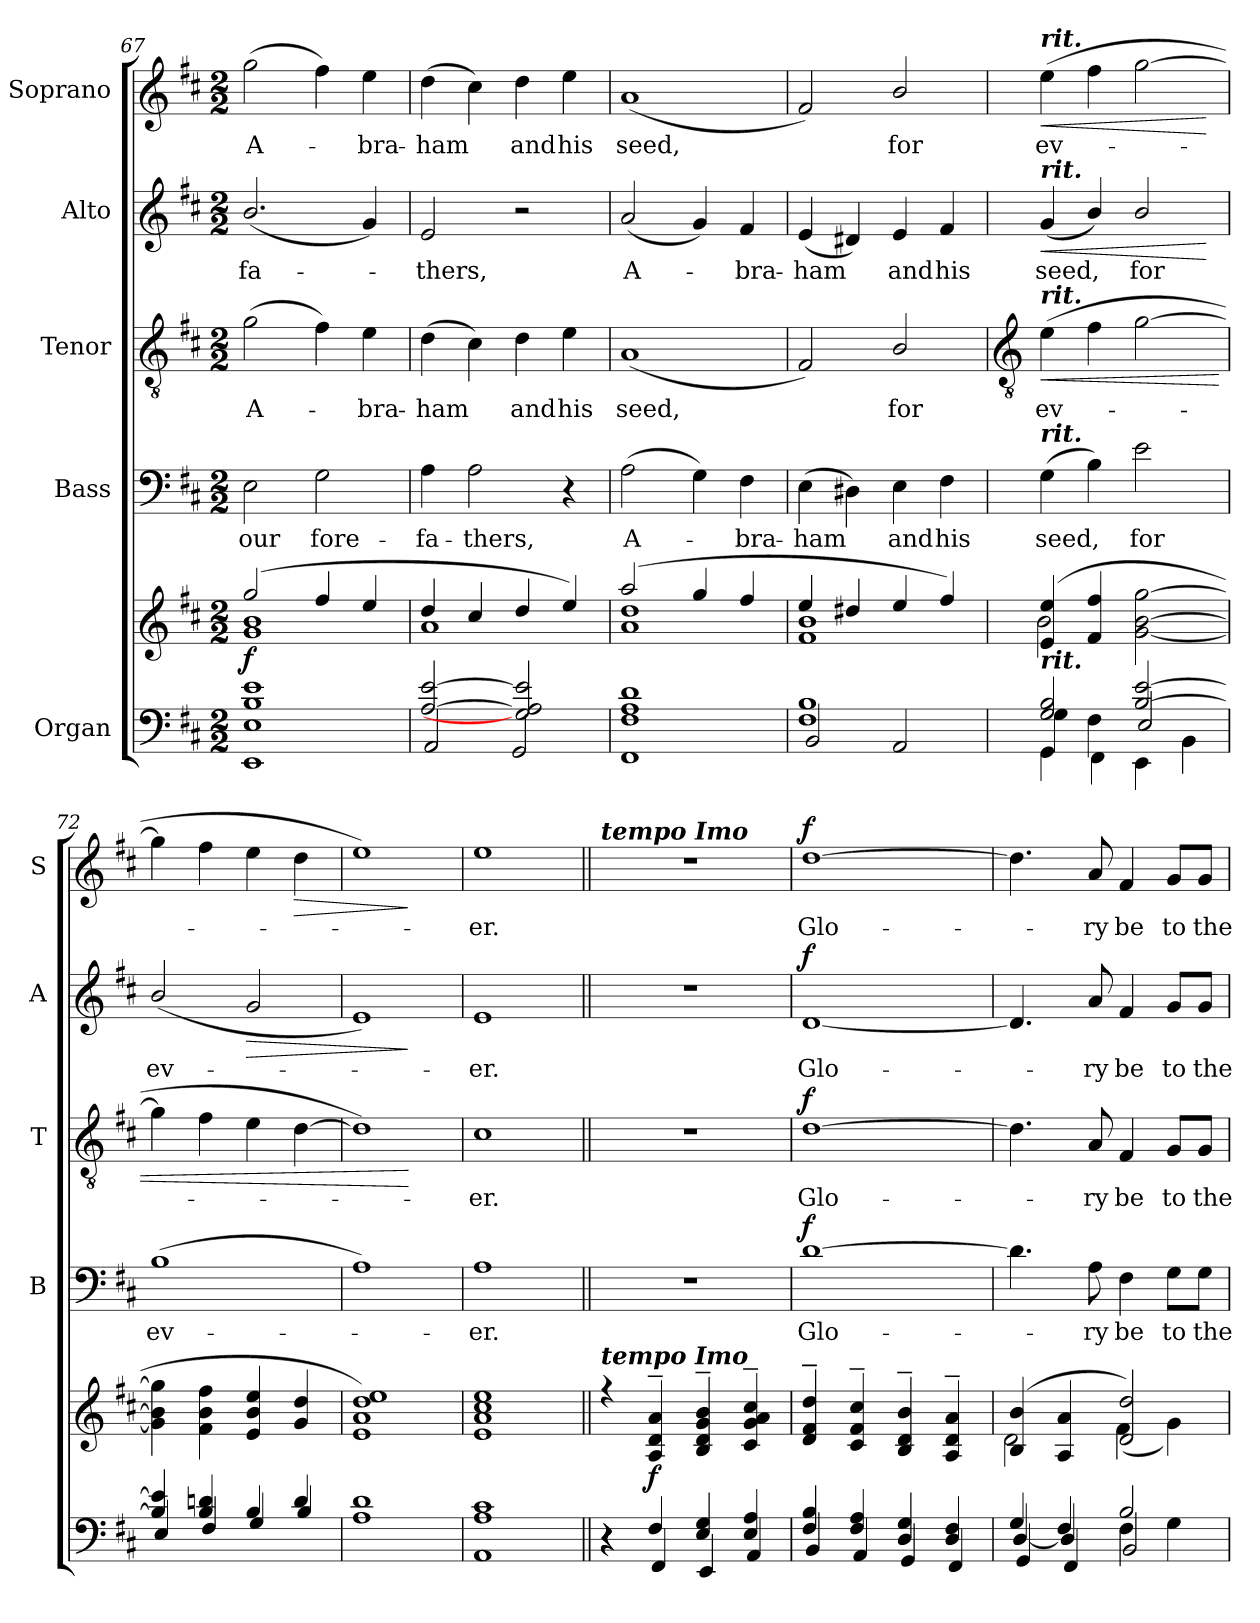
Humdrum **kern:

**kern	**kern	**dynam	**kern	**text	**dynam	**kern	**text	**dynam	**kern	**text	**dynam	**kern	**text	**dynam
*part5	*part5	*part5	*part4	*part4	*part4	*part3	*part3	*part3	*part2	*part2	*part2	*part1	*part1	*part1
*staff6	*staff5	*staff5/6	*staff4	*staff4	*staff4	*staff3	*staff3	*staff3	*staff2	*staff2	*staff2	*staff1	*staff1	*staff1
*I"Organ	*	*	*I"Bass	*	*	*I"Tenor	*	*	*I"Alto	*	*	*I"Soprano	*	*
*	*	*	*I'B	*	*	*I'T	*	*	*I'A	*	*	*I'S	*	*
*clefF4	*clefG2	*	*clefF4	*	*	*clefGv2	*	*	*clefG2	*	*	*clefG2	*	*
*k[f#c#]	*k[f#c#]	*	*k[f#c#]	*	*	*k[f#c#]	*	*	*k[f#c#]	*	*	*k[f#c#]	*	*
*D:	*D:	*	*D:	*	*	*D:	*	*	*D:	*	*	*D:	*	*
*M2/2	*M2/2	*	*M2/2	*	*	*M2/2	*	*	*M2/2	*	*	*M2/2	*	*
=67	=67	=67	=67	=67	=67	=67	=67	=67	=67	=67	=67	=67	=67	=67
*^	*^	*	*	*	*	*	*	*	*	*	*	*	*	*
*	*^	*	*	*	*	*	*	*	*	*	*	*	*	*	*	*
!	!	!	!	!	!LO:DY:b	!	!LO:LY:b	!	!	!LO:LY:b	!	!	!LO:LY:b	!	!	!LO:LY:b	!
1B/ 1e/	1ryy	1EE 1E	(>2gg/	1g\ 1b\	f	2E	our	.	(>2g	A-	.	(<2.b/	-fa-	.	(>2gg	A-	.
!	!	!	!	!	!	!	!LO:LY:b	!	!	!	!	!	!	!	!	!	!
.	.	.	4ff#/	.	.	2G	fore-	.	4f#)	.	.	.	.	.	4ff#)	.	.
!	!	!	!	!	!	!	!	!	!	!LO:LY:b	!	!	!	!	!	!LO:LY:b	!
.	.	.	4ee/	.	.	.	.	.	4e	bra-	.	4g)	.	.	4ee	bra-	.
=68	=68	=68	=68	=68	=68	=68	=68	=68	=68	=68	=68	=68	=68	=68	=68	=68	=68
!	!	!	!	!	!	!	!LO:LY:b	!	!	!LO:LY:b	!	!	!LO:LY:b	!	!	!LO:LY:b	!
[2A/ [2e/	1ryy	2AA	4dd/	1a\	.	4A	-fa-	.	(>4d	-ham	.	2e	thers,	.	(>4dd	-ham	.
!	!	!	!	!	!	!	!LO:LY:b	!	!	!	!	!	!	!	!	!	!
.	.	.	4cc#/	.	.	2A	-thers,	.	4c#)	.	.	.	.	.	4cc#)	.	.
!	!	!	!	!	!	!	!	!	!	!LO:LY:b	!	!	!	!	!	!LO:LY:b	!
2G/] 2A/] 2e/]	.	2GG	4dd/	.	.	.	.	.	4d	and	.	2r	.	.	4dd	and	.
!	!	!	!	!	!	!	!	!	!	!LO:LY:b	!	!	!	!	!	!LO:LY:b	!
.	.	.	4ee/)	.	.	4r	.	.	4e	his	.	.	.	.	4ee	his	.
=69	=69	=69	=69	=69	=69	=69	=69	=69	=69	=69	=69	=69	=69	=69	=69	=69	=69
!	!	!	!	!	!	!	!LO:LY:b	!	!	!LO:LY:b	!	!	!LO:LY:b	!	!	!LO:LY:b	!
1F#/ 1A/ 1d/	1ryy	1FF#	(>2aa/	1a\ 1dd\	.	(>2A	A-	.	(<1A	seed,	.	(<2a	A-	.	(<1a	seed,	.
.	.	.	4gg/	.	.	4G)	.	.	.	.	.	4g)	.	.	.	.	.
!	!	!	!	!	!	!	!LO:LY:b	!	!	!	!	!	!LO:LY:b	!	!	!	!
.	.	.	4ff#/	.	.	4F#	bra-	.	.	.	.	4f#	bra-	.	.	.	.
=70	=70	=70	=70	=70	=70	=70	=70	=70	=70	=70	=70	=70	=70	=70	=70	=70	=70
!	!	!	!	!	!	!	!LO:LY:b	!	!	!	!	!	!LO:LY:b	!	!	!	!
1F#/ 1B/	1ryy	2BB	4ee/	1f#\ 1b\	.	(>4E	-ham	.	2F#)	.	.	(<4e	-ham	.	2f#)	.	.
.	.	.	4dd#X/	.	.	4D#X)	.	.	.	.	.	4d#X)	.	.	.	.	.
!	!	!	!	!	!	!	!LO:LY:b	!	!	!LO:LY:b	!	!	!LO:LY:b	!	!	!LO:LY:b	!
.	.	2AA	4ee/	.	.	4E	and	.	2B/	for	.	4e	and	.	2b/	for	.
!	!	!	!	!	!	!	!LO:LY:b	!	!	!	!	!	!LO:LY:b	!	!	!	!
.	.	.	4ff#/)	.	.	4F#	his	.	.	.	.	4f#	his	.	.	.	.
!!LO:LB:g=z
=71	=71	=71	=71	=71	=71	=71	=71	=71	=71	=71	=71	=71	=71	=71	=71	=71	=71
*	*	*	*	*	*	*	*	*	*clefGv2	*	*	*	*	*	*	*	*
!	!	!	!	!	!	!	!	!	!	!	!	!	!	!	!LO:TX:a:Bi:t=rit.	!	!
!	!	!	!	!	!	!	!	!	!	!	!	!LO:TX:a:Bi:t=rit.	!	!	!	!	!
!	!	!	!	!	!	!	!	!	!LO:TX:a:Bi:t=rit.	!	!	!	!	!	!	!	!
!	!	!	!	!	!	!LO:TX:a:Bi:t=rit.	!	!	!	!	!	!	!	!	!	!	!
!LO:TX:a:Bi:t=rit.	!	!	!	!	!	!	!	!	!	!	!	!	!	!	!	!	!
!	!	!	!	!	!	!	!LO:LY:b	!	!	!LO:LY:b	!LO:HP:b	!	!LO:LY:b	!LO:HP:b	!	!LO:LY:b	!LO:HP:b
2G/ 2B/	4G\	4GG\	(>4e/ 4ee/	2b\	.	(>4G	seed,	.	(>4e	ev-	<	(<4g	seed,	<	(>4ee	ev-	<
.	4F#\	4FF#\	4f#/ 4ff#/	.	.	4B)	.	.	4f#	.	.	4b/)	.	.	4ff#	.	.
!	!	!	!	!	!	!	!LO:LY:b	!	!	!	!	!	!LO:LY:b	!	!	!	!
[2B/ [2e/	2E/	4EE\	2ryy	[2g\ [2b\ [2gg\	.	2e	for	.	[2g	.	.	2b/	for	.	[2gg	.	.
.	.	4BB\	.	.	.	.	.	.	.	.	.	.	.	.	.	.	.
*v	*v	*v	*	*	*	*	*	*	*	*	*	*	*	*	*	*	*
*	*v	*v	*	*	*	*	*	*	*	*	*	*	*	*	*
.	.	.	.	.	.	.	.	.	.	.	[	.	.	[
=72	=72	=72	=72	=72	=72	=72	=72	=72	=72	=72	=72	=72	=72	=72
*^	*^	*	*	*	*	*	*	*	*	*	*	*	*	*
*	*^	*	*	*	*	*	*	*	*	*	*	*	*	*	*	*
!	!	!	!	!	!	!	!LO:LY:b	!	!	!	!	!	!LO:LY:b	!	!	!	!
4B/] 4e/]	1ryy	4E	2ryy	4g\] 4b\] 4gg\]	.	(>1B	ev-	.	4g]	.	.	(<2b/	ev-	.	4gg]	.	.
4B/ 4dn/	.	4F#	.	4f#\ 4b\ 4ff#\	.	.	.	.	4f#	.	.	.	.	.	4ff#	.	.
!	!	!	!	!	!	!	!	!	!	!	!	!	!	!LO:HP:b	!	!	!
4B/	.	4G	4e/ 4b/ 4ee/	2ryy	.	.	.	.	4e	.	.	2g	.	>	4ee	.	.
!	!	!	!	!	!	!	!	!	!	!	!	!	!	!	!	!	!LO:HP:b
4d/	.	4B	4g/ 4dd/	.	.	.	.	.	[4d	.	.	.	.	.	4dd	.	>
=73	=73	=73	=73	=73	=73	=73	=73	=73	=73	=73	=73	=73	=73	=73	=73	=73	=73
1d/	1ryy	1A	1a/ 1dd/ 1ee/)	1e\	.	1A)	.	.	1d])	.	.	1e)	.	.	1ee)	.	.
*v	*v	*v	*	*	*	*	*	*	*	*	*	*	*	*	*	*	*
*	*v	*v	*	*	*	*	*	*	*	*	*	*	*	*	*
.	.	.	.	.	.	.	.	[	.	.	]	.	.	]
=74	=74	=74	=74	=74	=74	=74	=74	=74	=74	=74	=74	=74	=74	=74
*^	*^	*	*	*	*	*	*	*	*	*	*	*	*	*
*	*^	*	*	*	*	*	*	*	*	*	*	*	*	*	*	*
!	!	!	!	!	!	!	!LO:LY:b	!	!	!LO:LY:b	!	!	!LO:LY:b	!	!	!LO:LY:b	!
1A/ 1c#/	1ryy	1AA	1a/ 1cc#/ 1ee/	1e\	.	1A	er.	.	1c#	er.	.	1e	er.	.	1ee	er.	.
=75||	=75||	=75||	=75||	=75||	=75||	=75||	=75||	=75||	=75||	=75||	=75||	=75||	=75||	=75||	=75||	=75||	=75||
!	!	!	!	!	!	!	!	!	!	!	!	!	!	!	!LO:TX:a:Bi:t=tempo Imo	!	!
!	!	!	!LO:TX:a:Bi:t=tempo Imo	!	!	!	!	!	!	!	!	!	!	!	!	!	!
4r	1ryy	4r	4r	1ryy	.	1r	.	.	1r	.	.	1r	.	.	1r	.	.
!	!	!	!	!	!LO:DY:b	!	!	!	!	!	!	!	!	!	!	!	!
4F#/	.	4FF#	4A/~ 4d/~ 4a/~	.	f	.	.	.	.	.	.	.	.	.	.	.	.
4E/ 4G/	.	4EE	4B/~ 4d/~ 4g/~ 4b/~	.	.	.	.	.	.	.	.	.	.	.	.	.	.
4E/ 4A/	.	4AA	4c#/~ 4g/~ 4a/~ 4cc#/~	.	.	.	.	.	.	.	.	.	.	.	.	.	.
=76	=76	=76	=76	=76	=76	=76	=76	=76	=76	=76	=76	=76	=76	=76	=76	=76	=76
!	!	!	!	!	!	!	!LO:LY:b	!LO:DY:b	!	!LO:LY:b	!LO:DY:b	!	!LO:LY:b	!LO:DY:b	!	!LO:LY:b	!LO:DY:b
4F#/ 4B/	1ryy	4BB	4d/~ 4f#/~ 4dd/~	1ryy	.	[1d	Glo-	f	[1d	Glo-	f	[1d	Glo-	f	[1dd	Glo-	f
4F#/ 4A/	.	4AA	4c#/~ 4f#/~ 4cc#/~	.	.	.	.	.	.	.	.	.	.	.	.	.	.
4D/ 4G/	.	4GG	4B/~ 4d/~ 4b/~	.	.	.	.	.	.	.	.	.	.	.	.	.	.
4D/ 4F#/	.	4FF#	4A/~ 4d/~ 4a/~	.	.	.	.	.	.	.	.	.	.	.	.	.	.
=77	=77	=77	=77	=77	=77	=77	=77	=77	=77	=77	=77	=77	=77	=77	=77	=77	=77
4G/	[4D/	4GG	(>4B/ 4b/	2d\	.	4.d]	.	.	4.d]	.	.	4.d]	.	.	4.dd]	.	.
4F#/	4D/]	4FF#	4A/ 4a/	.	.	.	.	.	.	.	.	.	.	.	.	.	.
!	!	!	!	!	!	!	!LO:LY:b	!	!	!LO:LY:b	!	!	!LO:LY:b	!	!	!LO:LY:b	!
.	.	.	.	.	.	8A	ry	.	8A	ry	.	8a	ry	.	8a	ry	.
!	!	!	!	!	!	!	!LO:LY:b	!	!	!LO:LY:b	!	!	!LO:LY:b	!	!	!LO:LY:b	!
2B/	4F#\	2BB	2d/ 2dd/)	(<4f#\	.	4F#	be	.	4F#	be	.	4f#	be	.	4f#	be	.
!	!	!	!	!	!	!	!LO:LY:b	!	!	!LO:LY:b	!	!	!LO:LY:b	!	!	!LO:LY:b	!
.	4G\	.	.	4g\)	.	8G\L	to	.	8G/L	to	.	8g/L	to	.	8g/L	to	.
!	!	!	!	!	!	!	!LO:LY:b	!	!	!LO:LY:b	!	!	!LO:LY:b	!	!	!LO:LY:b	!
.	.	.	.	.	.	8G\J	the	.	8G/J	the	.	8g/J	the	.	8g/J	the	.
*v	*v	*v	*	*	*	*	*	*	*	*	*	*	*	*	*	*	*
*	*v	*v	*	*	*	*	*	*	*	*	*	*	*	*	*
=	=	=	=	=	=	=	=	=	=	=	=	=	=	=
*-	*-	*-	*-	*-	*-	*-	*-	*-	*-	*-	*-	*-	*-	*-
